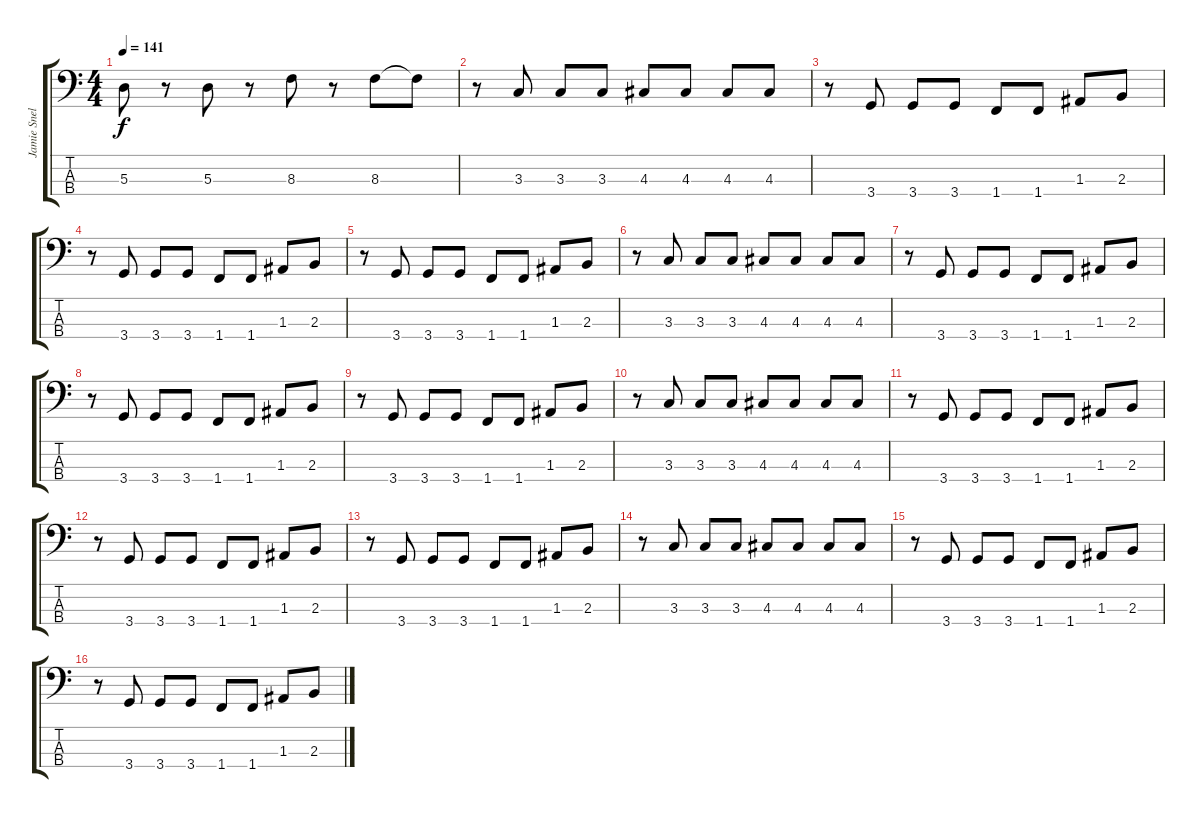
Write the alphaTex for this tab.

\track ("Jamie Snell (Bass)" "Jamie Snel") {instrument electricbasspick}
\staff {score tabs}
\tuning (G2 D2 A1 E1) {hide}
\ts (4 4)
\tempo 141
\clef f4
\ks c
5.3.8{dy f} r.8 5.3.8 r.8 8.3.8 r.8 8.3.8 8.3{t}.8 |
r.8 3.3.8 3.3.8 3.3.8 4.3.8 4.3.8 4.3.8 4.3.8 |
r.8 3.4.8 3.4.8 3.4.8 1.4.8 1.4.8 1.3.8 2.3.8 |
r.8 3.4.8 3.4.8 3.4.8 1.4.8 1.4.8 1.3.8 2.3.8 |
r.8 3.4.8 3.4.8 3.4.8 1.4.8 1.4.8 1.3.8 2.3.8 |
r.8 3.3.8 3.3.8 3.3.8 4.3.8 4.3.8 4.3.8 4.3.8 |
r.8 3.4.8 3.4.8 3.4.8 1.4.8 1.4.8 1.3.8 2.3.8 |
r.8 3.4.8 3.4.8 3.4.8 1.4.8 1.4.8 1.3.8 2.3.8 |
r.8 3.4.8 3.4.8 3.4.8 1.4.8 1.4.8 1.3.8 2.3.8 |
r.8 3.3.8 3.3.8 3.3.8 4.3.8 4.3.8 4.3.8 4.3.8 |
r.8 3.4.8 3.4.8 3.4.8 1.4.8 1.4.8 1.3.8 2.3.8 |
r.8 3.4.8 3.4.8 3.4.8 1.4.8 1.4.8 1.3.8 2.3.8 |
r.8 3.4.8 3.4.8 3.4.8 1.4.8 1.4.8 1.3.8 2.3.8 |
r.8 3.3.8 3.3.8 3.3.8 4.3.8 4.3.8 4.3.8 4.3.8 |
r.8 3.4.8 3.4.8 3.4.8 1.4.8 1.4.8 1.3.8 2.3.8 |
r.8 3.4.8 3.4.8 3.4.8 1.4.8 1.4.8 1.3.8 2.3.8
